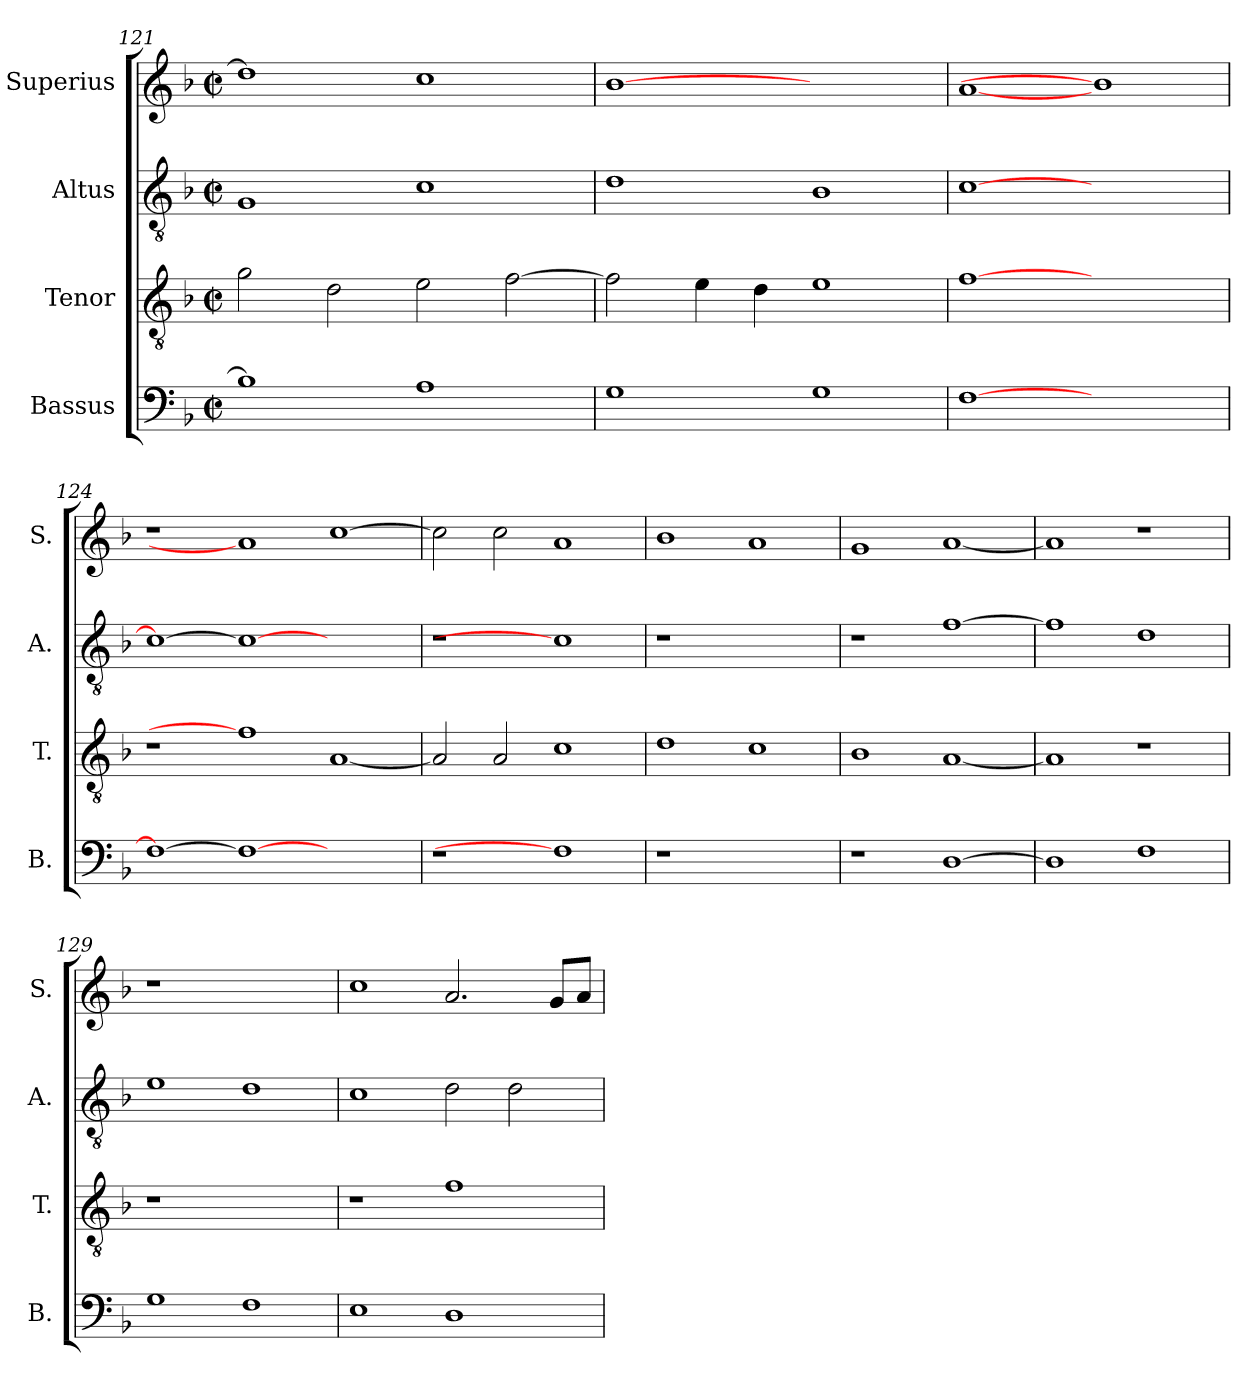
**kern	**kern	**kern	**kern
*part4	*part3	*part2	*part1
*staff4	*staff3	*staff2	*staff1
*I"Bassus	*I"Tenor	*I"Altus	*I"Superius
*I'B.	*I'T.	*I'A.	*I'S.
!!LO:LB:g=z
*clefF4	*clefGv2	*clefGv2	*clefG2
*	*ITrd7c12	*ITrd7c12	*
*k[b-]	*k[b-]	*k[b-]	*k[b-]
*F:	*F:	*F:	*F:
*M2/2	*M2/2	*M2/2	*M2/2
*met(c|)	*met(c|)	*met(c|)	*met(c|)
=121	=121	=121	=121
1B-i]	2Gi\	1GGi	1ddi]
.	2Di\	.	.
1Ai	2Ei\	1Ci	1cci
.	[>2Fi\	.	.
=122	=122	=122	=122
1Gi	2Fi\]	1Di	[1b-i
.	4Ei\	.	.
.	4Di\	.	.
1Gi	1Ei	1BB-i	1ryy
=123	=123	=123	=123
[>1Fi	[1Fi	[>1Ci	[1ai
1ryy	1ryy	1ryy	1b-i]
=124	=124	=124	=124
1Fi_>	1r	1Ci_>	1r
1Fi_	1Fi]	1Ci_	1ai]
1ryy	[<1AAi	1ryy	[>1cci
=125	=125	=125	=125
!LO:N:vis=1	!	!LO:N:vis=1	!
1r	2AAi/]	1r	2cci\]
.	2AAi/	.	2cci\
1Fi]	1Ci	1Ci]	1ai
=126	=126	=126	=126
!LO:N:vis=1	!	!LO:N:vis=1	!
1r	1Di	1r	1b-i
1ryy	1Ci	1ryy	1ai
!!LO:PB:g=z
=127	=127	=127	=127
1r	1BB-i	1r	1gi
[>1Di	[<1AAi	[>1Fi	[<1ai
=128	=128	=128	=128
1Di]	1AAi]	1Fi]	1ai]
1Fi	1r	1Di	1r
=129	=129	=129	=129
!	!LO:N:vis=1	!	!LO:N:vis=1
1Gi	1r	1Ei	1r
1Fi	1ryy	1Di	1ryy
=130	=130	=130	=130
1Ei	1r	1Ci	1cci
1Di	1Fi	2Di\	2.ai/
.	.	2Di\	.
.	.	.	8gi/L
.	.	.	8ai/J
=	=	=	=
*-	*-	*-	*-
